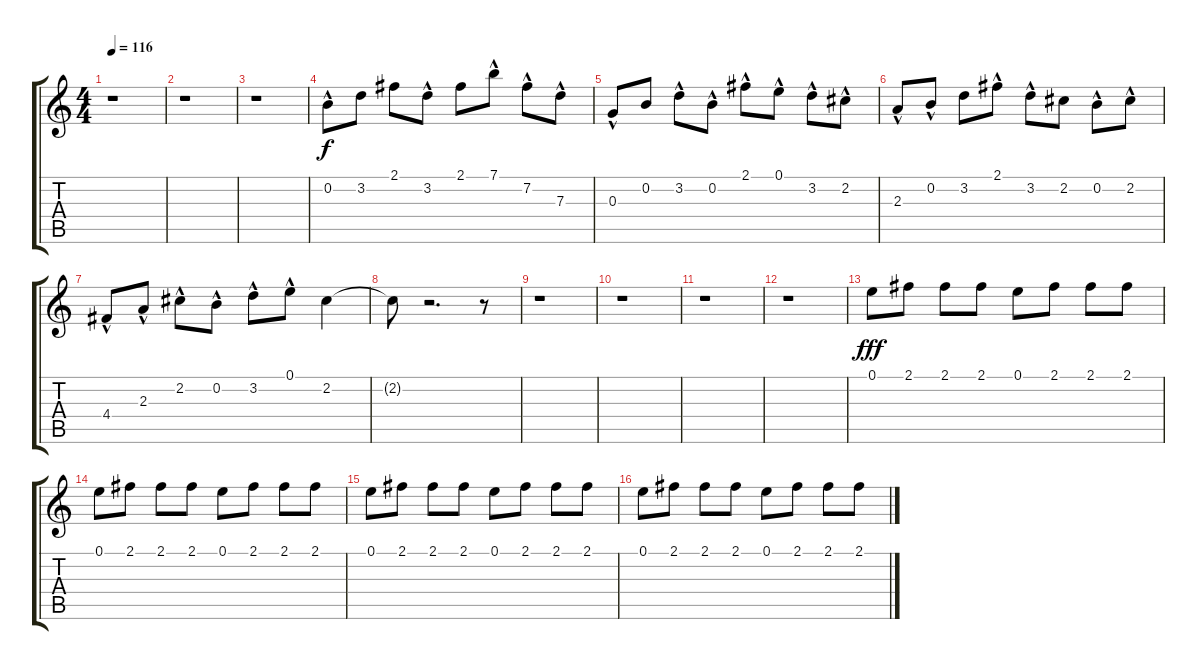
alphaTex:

\track "" {instrument acousticguitarsteel}
\staff {score tabs}
\tuning (E4 B3 G3 D3 A2 E2) {hide}
\ts (4 4)
\tempo 116
\clef g2
\ks c
r.1{dy f} |
r.1 |
r.1 |
0.2{hac}.8 3.2.8 2.1.8 3.2{hac}.8 2.1.8 7.1{hac}.8 7.2{hac}.8 7.3{hac}.8 |
0.3{hac}.8 0.2.8 3.2{hac}.8 0.2{hac}.8 2.1{hac}.8 0.1{hac}.8 3.2{hac}.8 2.2{hac}.8 |
2.3{hac}.8 0.2{hac}.8 3.2.8 2.1{hac}.8 3.2{hac}.8 2.2.8 0.2{hac}.8 2.2{hac}.8 |
4.4{hac}.8 2.3{hac}.8 2.2{hac}.8 0.2{hac}.8 3.2{hac}.8 0.1{hac}.8 2.2.4 |
2.2{t}.8 r.2{d} r.8 |
r.1 |
r.1 |
r.1 |
r.1 |
0.1.8{dy fff} 2.1.8 2.1.8 2.1.8 0.1.8 2.1.8 2.1.8 2.1.8 |
0.1.8 2.1.8 2.1.8 2.1.8 0.1.8 2.1.8 2.1.8 2.1.8 |
0.1.8 2.1.8 2.1.8 2.1.8 0.1.8 2.1.8 2.1.8 2.1.8 |
0.1.8 2.1.8 2.1.8 2.1.8 0.1.8 2.1.8 2.1.8 2.1.8
